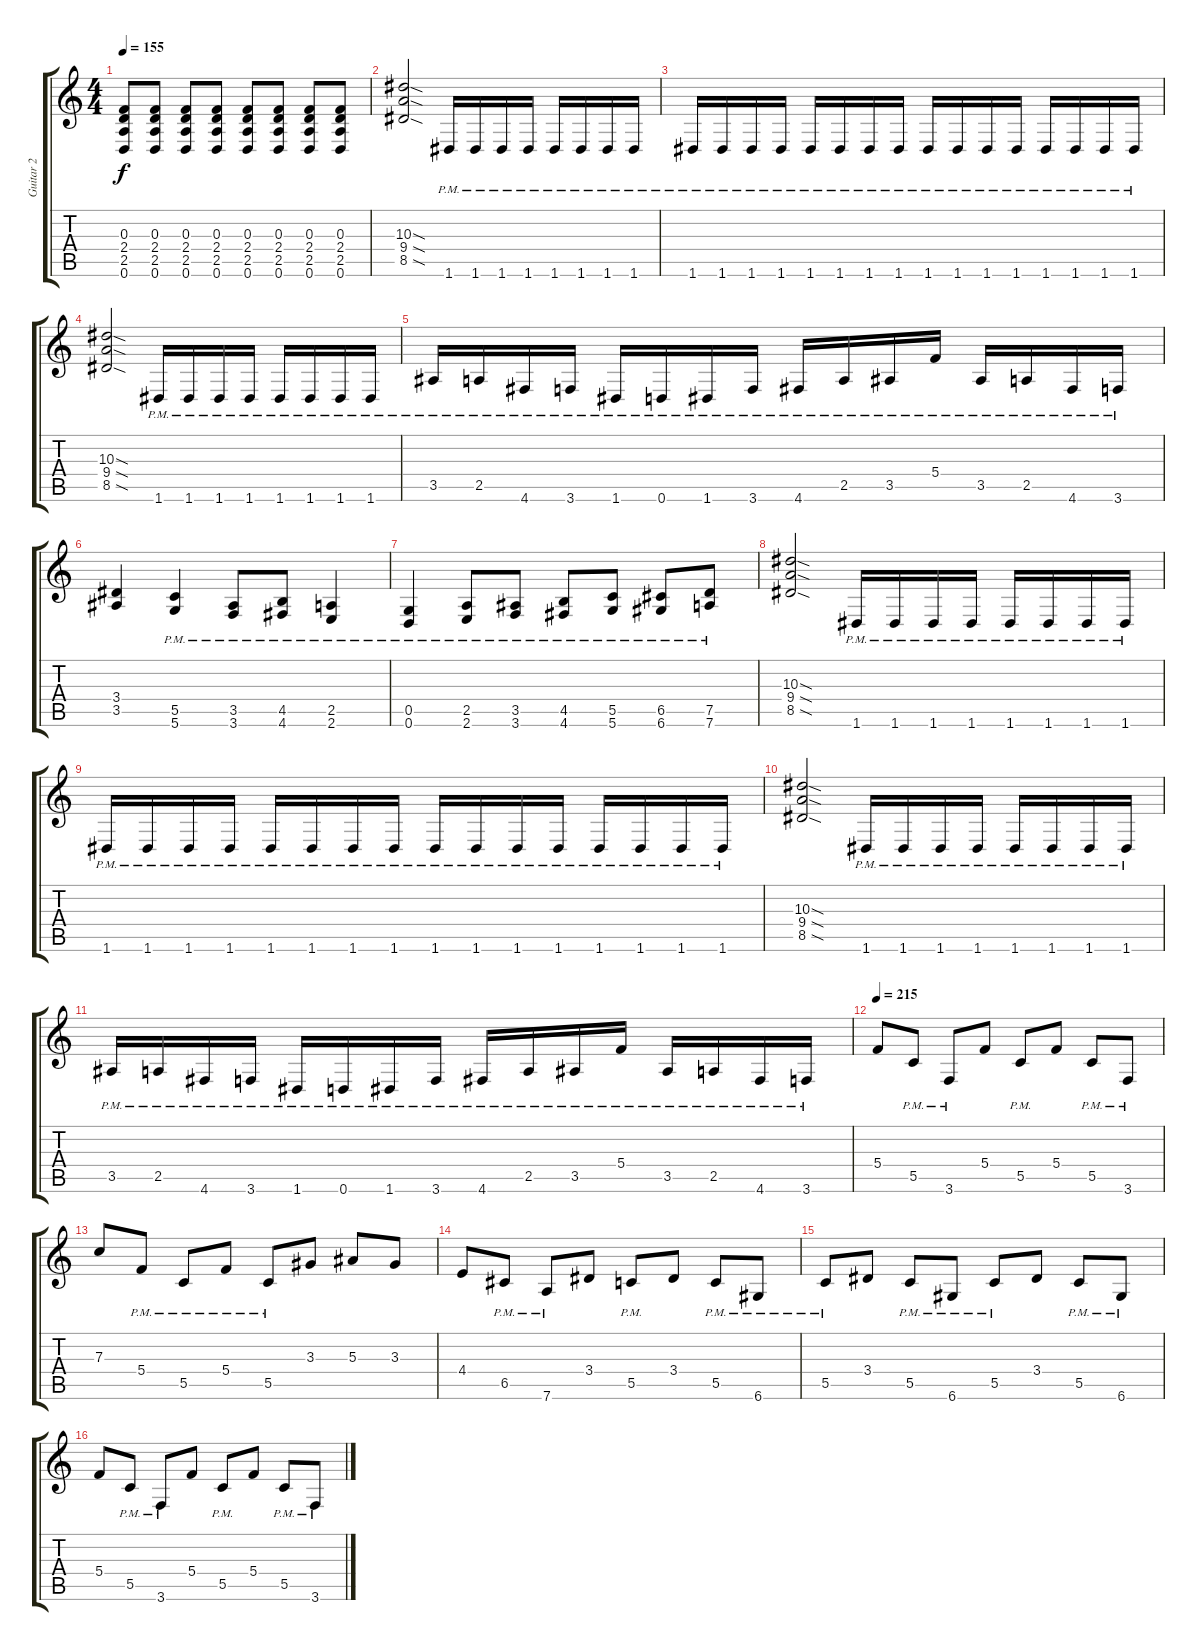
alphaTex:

\track ("Guitar 2" "Guitar 2") {instrument distortionguitar}
\staff {score tabs}
\tuning (D4 A3 F3 C3 G2 D2) {hide}
\ts (4 4)
\tempo 155
\clef g2
\ks c
(0.3 2.4 2.5 0.6).8{dy f} (0.3 2.4 2.5 0.6).8 (0.3 2.4 2.5 0.6).8 (0.3 2.4 2.5 0.6).8 (0.3 2.4 2.5 0.6).8 (0.3 2.4 2.5 0.6).8 (0.3 2.4 2.5 0.6).8 (0.3 2.4 2.5 0.6).8 |
(10.3{sod} 9.4{sod} 8.5{sod}).2 1.6{pm}.16 1.6{pm}.16 1.6{pm}.16 1.6{pm}.16 1.6{pm}.16 1.6{pm}.16 1.6{pm}.16 1.6{pm}.16 |
1.6{pm}.16 1.6{pm}.16 1.6{pm}.16 1.6{pm}.16 1.6{pm}.16 1.6{pm}.16 1.6{pm}.16 1.6{pm}.16 1.6{pm}.16 1.6{pm}.16 1.6{pm}.16 1.6{pm}.16 1.6{pm}.16 1.6{pm}.16 1.6{pm}.16 1.6{pm}.16 |
(10.3{sod} 9.4{sod} 8.5{sod}).2 1.6{pm}.16 1.6{pm}.16 1.6{pm}.16 1.6{pm}.16 1.6{pm}.16 1.6{pm}.16 1.6{pm}.16 1.6{pm}.16 |
3.5{pm}.16 2.5{pm}.16 4.6{pm}.16 3.6{pm}.16 1.6{pm}.16 0.6{pm}.16 1.6{pm}.16 3.6{pm}.16 4.6{pm}.16 2.5{pm}.16 3.5{pm}.16 5.4{pm}.16 3.5{pm}.16 2.5{pm}.16 4.6{pm}.16 3.6{pm}.16 |
(3.4 3.5).4 (5.5{pm} 5.6{pm}).4 (3.5{pm} 3.6{pm}).8 (4.5{pm} 4.6{pm}).8 (2.5{pm} 2.6{pm}).4 |
(0.5{pm} 0.6{pm}).4 (2.5{pm} 2.6{pm}).8 (3.5{pm} 3.6{pm}).8 (4.5{pm} 4.6{pm}).8 (5.5{pm} 5.6{pm}).8 (6.5{pm} 6.6{pm}).8 (7.5{pm} 7.6{pm}).8 |
(10.3{sod} 9.4{sod} 8.5{sod}).2 1.6{pm}.16 1.6{pm}.16 1.6{pm}.16 1.6{pm}.16 1.6{pm}.16 1.6{pm}.16 1.6{pm}.16 1.6{pm}.16 |
1.6{pm}.16 1.6{pm}.16 1.6{pm}.16 1.6{pm}.16 1.6{pm}.16 1.6{pm}.16 1.6{pm}.16 1.6{pm}.16 1.6{pm}.16 1.6{pm}.16 1.6{pm}.16 1.6{pm}.16 1.6{pm}.16 1.6{pm}.16 1.6{pm}.16 1.6{pm}.16 |
(10.3{sod} 9.4{sod} 8.5{sod}).2 1.6{pm}.16 1.6{pm}.16 1.6{pm}.16 1.6{pm}.16 1.6{pm}.16 1.6{pm}.16 1.6{pm}.16 1.6{pm}.16 |
3.5{pm}.16 2.5{pm}.16 4.6{pm}.16 3.6{pm}.16 1.6{pm}.16 0.6{pm}.16 1.6{pm}.16 3.6{pm}.16 4.6{pm}.16 2.5{pm}.16 3.5{pm}.16 5.4{pm}.16 3.5{pm}.16 2.5{pm}.16 4.6{pm}.16 3.6{pm}.16 |
\tempo 215
5.4.8 5.5{pm}.8 3.6{pm}.8 5.4.8 5.5{pm}.8 5.4.8 5.5{pm}.8 3.6{pm}.8 |
7.3.8 5.4{pm}.8 5.5{pm}.8 5.4{pm}.8 5.5{pm}.8 3.3.8 5.3.8 3.3.8 |
4.4.8 6.5{pm}.8 7.6{pm}.8 3.4.8 5.5{pm}.8 3.4.8 5.5{pm}.8 6.6{pm}.8 |
5.5{pm}.8 3.4.8 5.5{pm}.8 6.6{pm}.8 5.5{pm}.8 3.4.8 5.5{pm}.8 6.6{pm}.8 |
5.4.8 5.5{pm}.8 3.6{pm}.8 5.4.8 5.5{pm}.8 5.4.8 5.5{pm}.8 3.6{pm}.8
